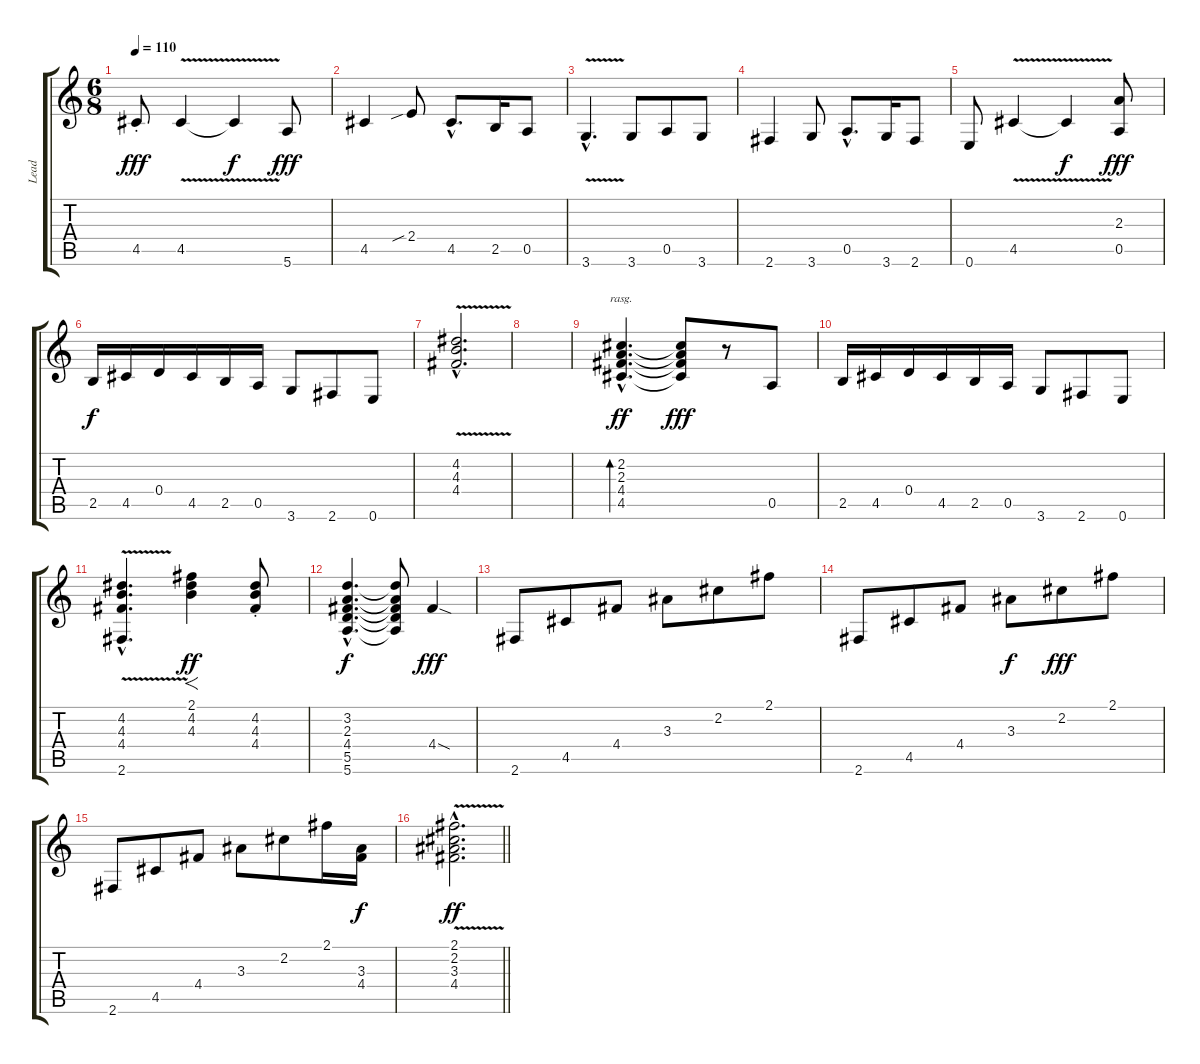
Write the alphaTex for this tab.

\track ("Lead" "Lead") {instrument acousticguitarnylon}
\staff {score tabs}
\tuning (E4 B3 G3 D3 A2 E2) {hide}
\ts (6 8)
\tempo 110
\clef g2
\ks c
4.5{st}.8{dy fff} 4.5{v}.4 4.5{t}.4{dy f} 5.6.8{dy fff} |
4.5.4 2.4{sib}.8 4.5{hac}.8{d} 2.5.16 0.5.8 |
3.6{v hac}.4{d} 3.6.8 0.5.8 3.6.8 |
2.6.4 3.6.8 0.5{hac}.8{d} 3.6.16 2.6.8 |
0.6.8 4.5{v}.4 4.5{t}.4{dy f} (2.3 0.5).8{dy fff} |
2.5.16{dy f volume 12} 4.5.16 0.4.16 4.5.16 2.5.16 0.5.16 3.6.8 2.6.8 0.6.8 |
(4.2{v hac} 4.3{v hac} 4.4{v hac}).2{d} |
|
(2.2{hac} 2.3{hac} 4.4{hac} 4.5{hac}).4{d bd 480 rasg ii dy ff balance 14 instrument acousticguitarsteel} (2.2{t} 2.3{t} 4.4{t} 4.5{t}).8{dy fff} r.8{volume 13 balance 6 instrument electricguitarclean} 0.5.8 |
2.5.16 4.5.16 0.4.16 4.5.16 2.5.16 0.5.16 3.6.8 2.6.8 0.6.8 |
(4.2{v hac} 4.3{v hac} 4.4{v hac} 2.6{hac}).4{d instrument acousticguitarnylon} (2.1 4.2 4.3).4{f dy ff} (4.2{st} 4.3{st} 4.4{st}).8 |
(3.2{hac} 2.3{hac} 4.4{hac} 5.5{hac} 5.6{hac}).4{d dy f} (3.2{t} 2.3{t} 4.4{t} 5.5{t} 5.6{t}).8 4.4{sod}.4{dy fff} |
2.6.8{volume 12 balance 6 instrument electricguitarclean} 4.5.8 4.4.8 3.3.8 2.2.8 2.1.8 |
2.6.8{volume 12 balance 11 instrument electricguitarmuted} 4.5.8 4.4.8 3.3.8{dy f} 2.2.8{dy fff} 2.1.8 |
2.6.8{balance 8 instrument acousticguitarnylon} 4.5.8 4.4.8 3.3.8 2.2.8 2.1.16 (3.3 4.4).16{dy f} |
\barLineRight lightlight
(2.1{v hac} 2.2{hac} 3.3{v hac} 4.4{v hac}).2{d dy ff}
